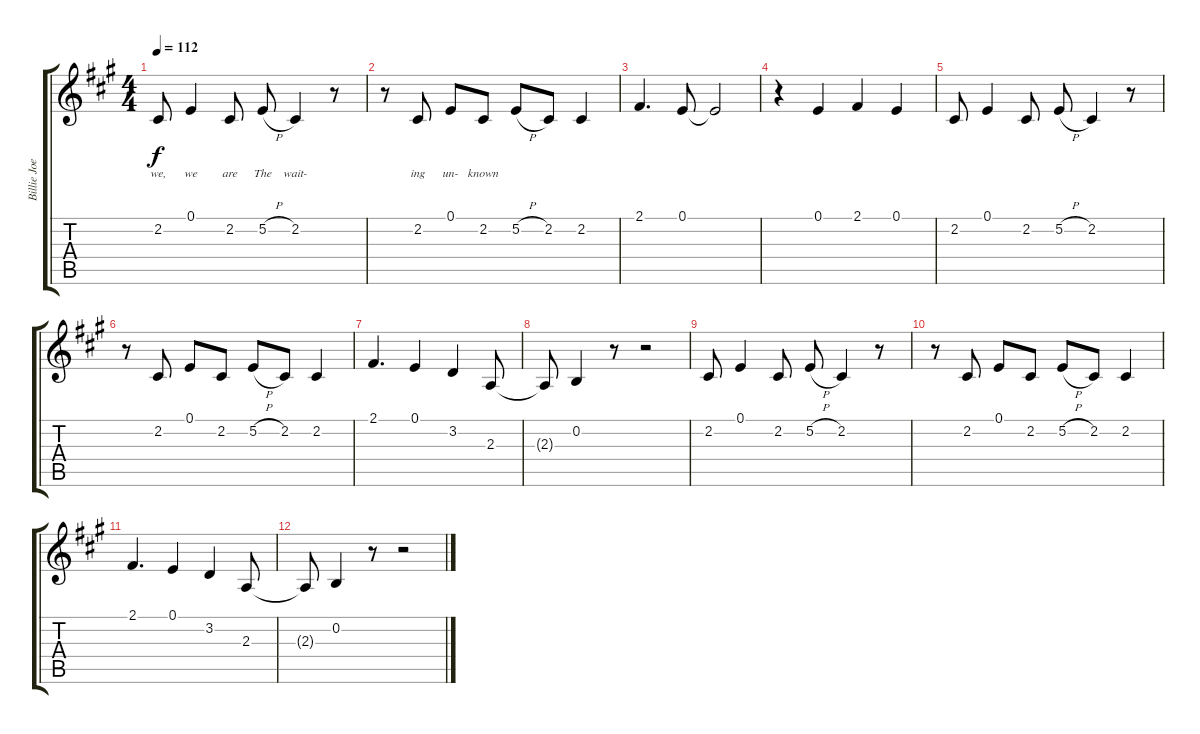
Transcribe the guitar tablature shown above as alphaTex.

\track ("Billie Joe (Voz)" "Billie Joe") {instrument tenorsax}
\staff {score tabs}
\tuning (E4 B3 G3 D3 A2 E2) {hide}
\ts (4 4)
\tempo 112
\clef g2
\ks a
2.2.8{lyrics (0 "we,") lyrics (1 "") lyrics (2 "") lyrics (3 "") lyrics (4 "") dy f} 0.1.4{lyrics (0 "we") lyrics (1 "") lyrics (2 "") lyrics (3 "") lyrics (4 "")} 2.2.8{lyrics (0 "are") lyrics (1 "") lyrics (2 "") lyrics (3 "") lyrics (4 "")} 5.2{h}.8{lyrics (0 "The") lyrics (1 "") lyrics (2 "") lyrics (3 "") lyrics (4 "")} 2.2.4{lyrics (0 "wait-") lyrics (1 "") lyrics (2 "") lyrics (3 "") lyrics (4 "")} r.8 |
r.8 2.2.8{lyrics (0 "ing") lyrics (1 "") lyrics (2 "") lyrics (3 "") lyrics (4 "")} 0.1.8{lyrics (0 "un-") lyrics (1 "") lyrics (2 "") lyrics (3 "") lyrics (4 "")} 2.2.8{lyrics (0 "known") lyrics (1 "") lyrics (2 "") lyrics (3 "") lyrics (4 "")} 5.2{h}.8 2.2.8 2.2.4 |
2.1.4{d} 0.1.8 0.1{t}.2 |
r.4 0.1.4 2.1.4 0.1.4 |
2.2.8 0.1.4 2.2.8 5.2{h}.8 2.2.4 r.8 |
r.8 2.2.8 0.1.8 2.2.8 5.2{h}.8 2.2.8 2.2.4 |
2.1.4{d} 0.1.4 3.2.4 2.3.8 |
2.3{t}.8 0.2.4 r.8 r.2 |
2.2.8 0.1.4 2.2.8 5.2{h}.8 2.2.4 r.8 |
r.8 2.2.8 0.1.8 2.2.8 5.2{h}.8 2.2.8 2.2.4 |
2.1.4{d} 0.1.4 3.2.4 2.3.8 |
2.3{t}.8 0.2.4 r.8 r.2
